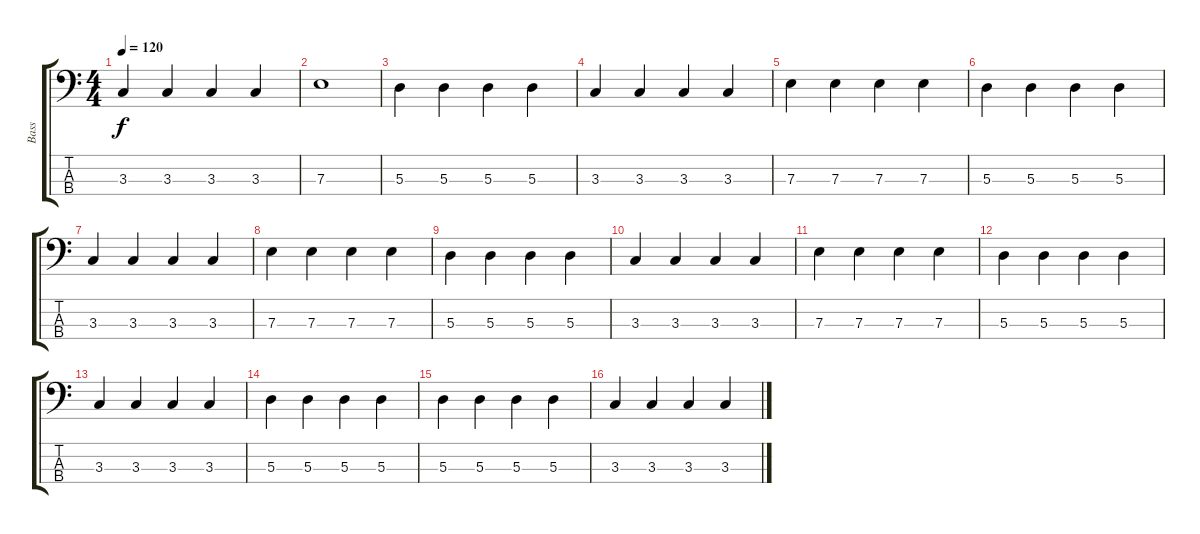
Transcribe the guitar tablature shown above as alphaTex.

\track ("Bass" "Bass") {instrument electricbassfinger}
\staff {score tabs}
\tuning (G2 D2 A1 E1) {hide}
\ts (4 4)
\tempo 120
\clef f4
\ks c
3.3.4{dy f} 3.3.4 3.3.4 3.3.4 |
7.3.1 |
5.3.4 5.3.4 5.3.4 5.3.4 |
3.3.4 3.3.4 3.3.4 3.3.4 |
7.3.4 7.3.4 7.3.4 7.3.4 |
5.3.4 5.3.4 5.3.4 5.3.4 |
3.3.4 3.3.4 3.3.4 3.3.4 |
7.3.4 7.3.4 7.3.4 7.3.4 |
5.3.4 5.3.4 5.3.4 5.3.4 |
3.3.4 3.3.4 3.3.4 3.3.4 |
7.3.4 7.3.4 7.3.4 7.3.4 |
5.3.4 5.3.4 5.3.4 5.3.4 |
3.3.4 3.3.4 3.3.4 3.3.4 |
5.3.4 5.3.4 5.3.4 5.3.4 |
5.3.4 5.3.4 5.3.4 5.3.4 |
3.3.4 3.3.4 3.3.4 3.3.4
